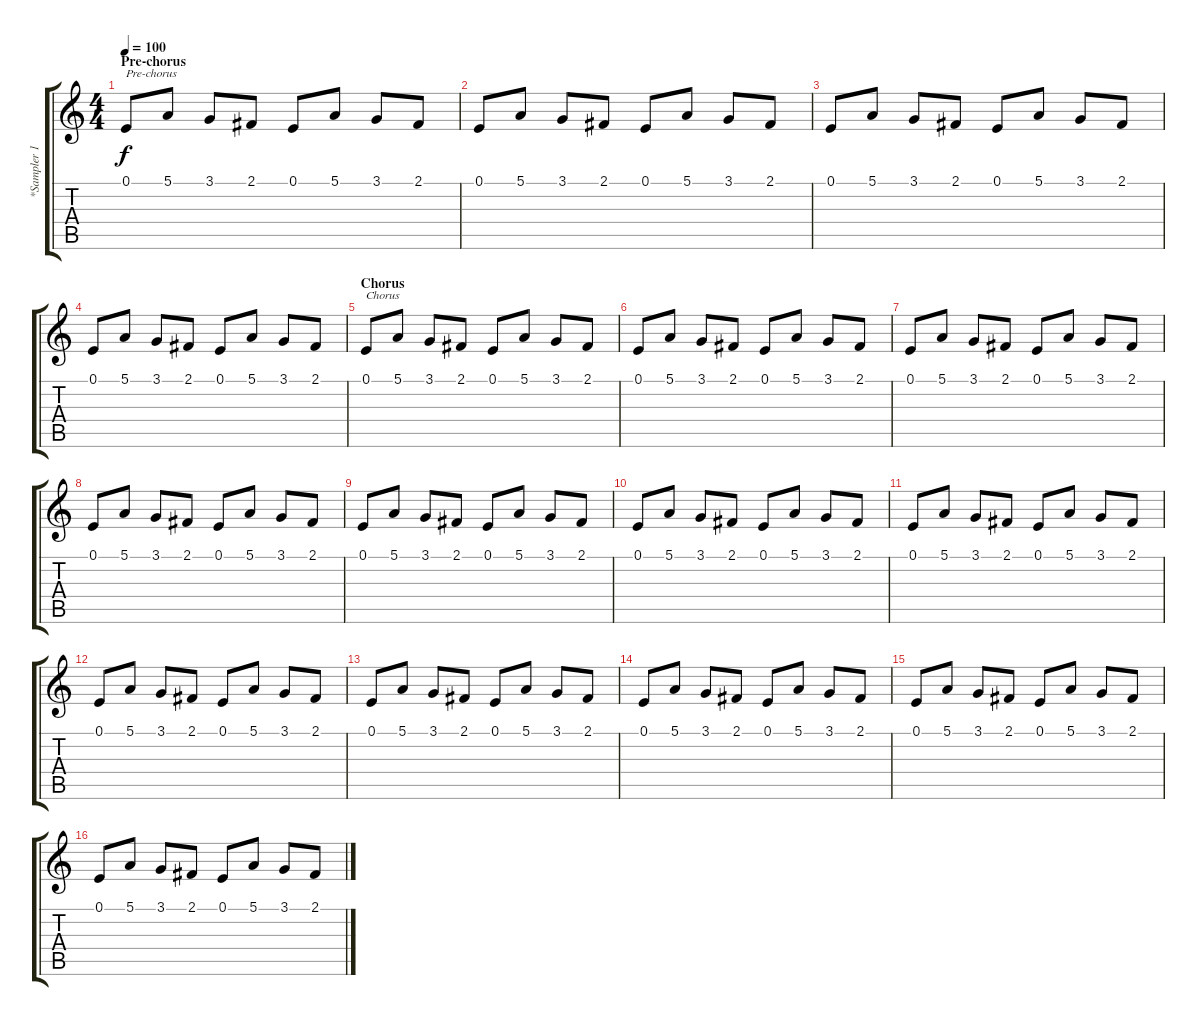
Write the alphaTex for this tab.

\track ("*Sampler 1 - Sampled piano (Mr.Hahn)" "*Sampler 1") {instrument electricpiano1}
\staff {score tabs}
\tuning (E4 B3 G3 D3 A2 E2) {hide}
\ts (4 4)
\section ("" "Pre-chorus")
\tempo 100
\clef g2
\ks c
0.1.8{txt "Pre-chorus" dy f} 5.1.8 3.1.8 2.1.8 0.1.8 5.1.8 3.1.8 2.1.8 |
0.1.8 5.1.8 3.1.8 2.1.8 0.1.8 5.1.8 3.1.8 2.1.8 |
0.1.8 5.1.8 3.1.8 2.1.8 0.1.8 5.1.8 3.1.8 2.1.8 |
0.1.8 5.1.8 3.1.8 2.1.8 0.1.8 5.1.8 3.1.8 2.1.8 |
\section ("" "Chorus")
0.1.8{txt "Chorus"} 5.1.8 3.1.8 2.1.8 0.1.8 5.1.8 3.1.8 2.1.8 |
0.1.8 5.1.8 3.1.8 2.1.8 0.1.8 5.1.8 3.1.8 2.1.8 |
0.1.8 5.1.8 3.1.8 2.1.8 0.1.8 5.1.8 3.1.8 2.1.8 |
0.1.8 5.1.8 3.1.8 2.1.8 0.1.8 5.1.8 3.1.8 2.1.8 |
0.1.8 5.1.8 3.1.8 2.1.8 0.1.8 5.1.8 3.1.8 2.1.8 |
0.1.8 5.1.8 3.1.8 2.1.8 0.1.8 5.1.8 3.1.8 2.1.8 |
0.1.8 5.1.8 3.1.8 2.1.8 0.1.8 5.1.8 3.1.8 2.1.8 |
0.1.8 5.1.8 3.1.8 2.1.8 0.1.8 5.1.8 3.1.8 2.1.8 |
0.1.8 5.1.8 3.1.8 2.1.8 0.1.8 5.1.8 3.1.8 2.1.8 |
0.1.8 5.1.8 3.1.8 2.1.8 0.1.8 5.1.8 3.1.8 2.1.8 |
0.1.8 5.1.8 3.1.8 2.1.8 0.1.8 5.1.8 3.1.8 2.1.8 |
0.1.8 5.1.8 3.1.8 2.1.8 0.1.8 5.1.8 3.1.8 2.1.8
